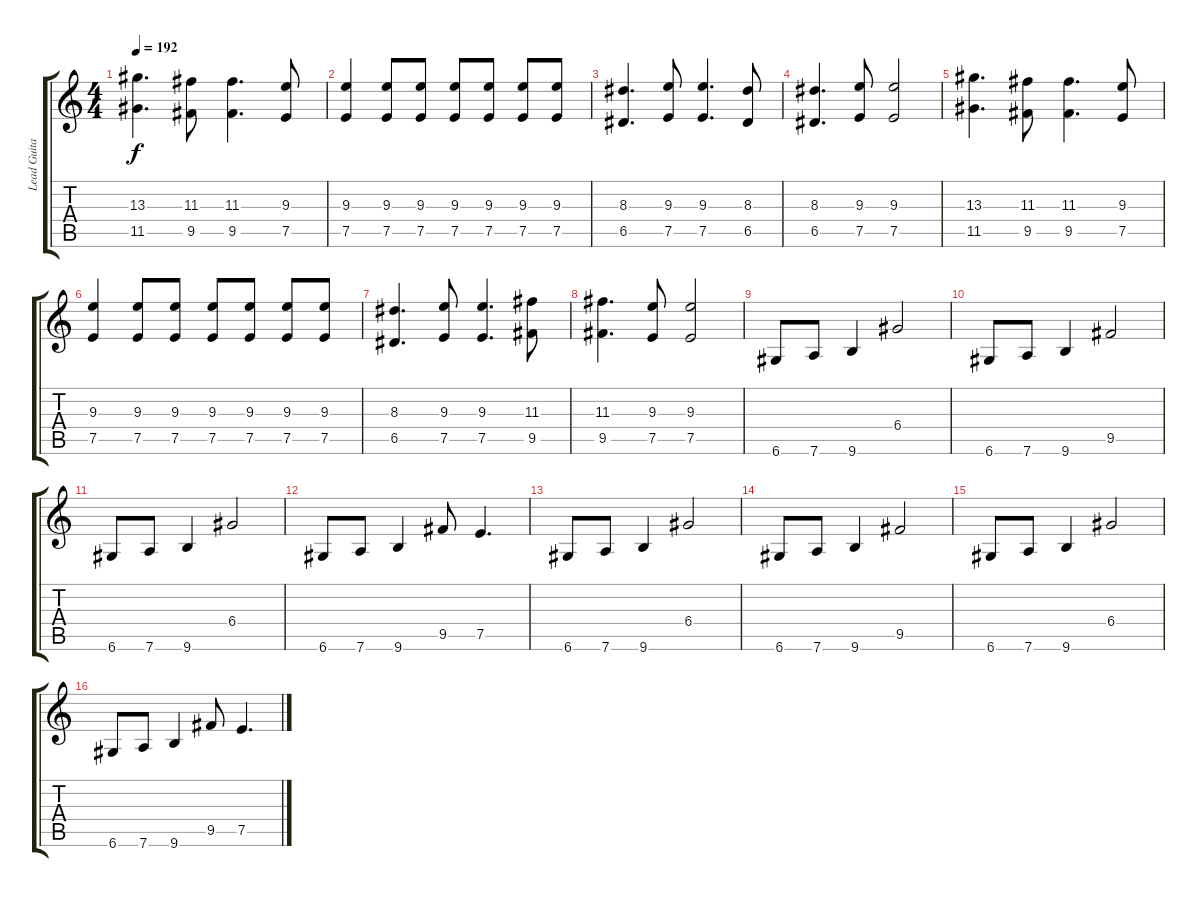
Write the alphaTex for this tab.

\track ("Lead Guitar  " "Lead Guita") {instrument overdrivenguitar}
\staff {score tabs}
\tuning (E4 B3 G3 D3 A2 D2) {hide}
\ts (4 4)
\tempo 192
\clef g2
\ks c
(13.3 11.5).4{d dy f} (11.3 9.5).8 (11.3 9.5).4{d} (9.3 7.5).8 |
(9.3 7.5).4 (9.3 7.5).8 (9.3 7.5).8 (9.3 7.5).8 (9.3 7.5).8 (9.3 7.5).8 (9.3 7.5).8 |
(8.3 6.5).4{d} (9.3 7.5).8 (9.3 7.5).4{d} (8.3 6.5).8 |
(8.3 6.5).4{d} (9.3 7.5).8 (9.3 7.5).2 |
(13.3 11.5).4{d} (11.3 9.5).8 (11.3 9.5).4{d} (9.3 7.5).8 |
(9.3 7.5).4 (9.3 7.5).8 (9.3 7.5).8 (9.3 7.5).8 (9.3 7.5).8 (9.3 7.5).8 (9.3 7.5).8 |
(8.3 6.5).4{d} (9.3 7.5).8 (9.3 7.5).4{d} (11.3 9.5).8 |
(11.3 9.5).4{d} (9.3 7.5).8 (9.3 7.5).2 |
6.6.8 7.6.8 9.6.4 6.4.2 |
6.6.8 7.6.8 9.6.4 9.5.2 |
6.6.8 7.6.8 9.6.4 6.4.2 |
6.6.8 7.6.8 9.6.4 9.5.8 7.5.4{d} |
6.6.8 7.6.8 9.6.4 6.4.2 |
6.6.8 7.6.8 9.6.4 9.5.2 |
6.6.8 7.6.8 9.6.4 6.4.2 |
6.6.8 7.6.8 9.6.4 9.5.8 7.5.4{d}
